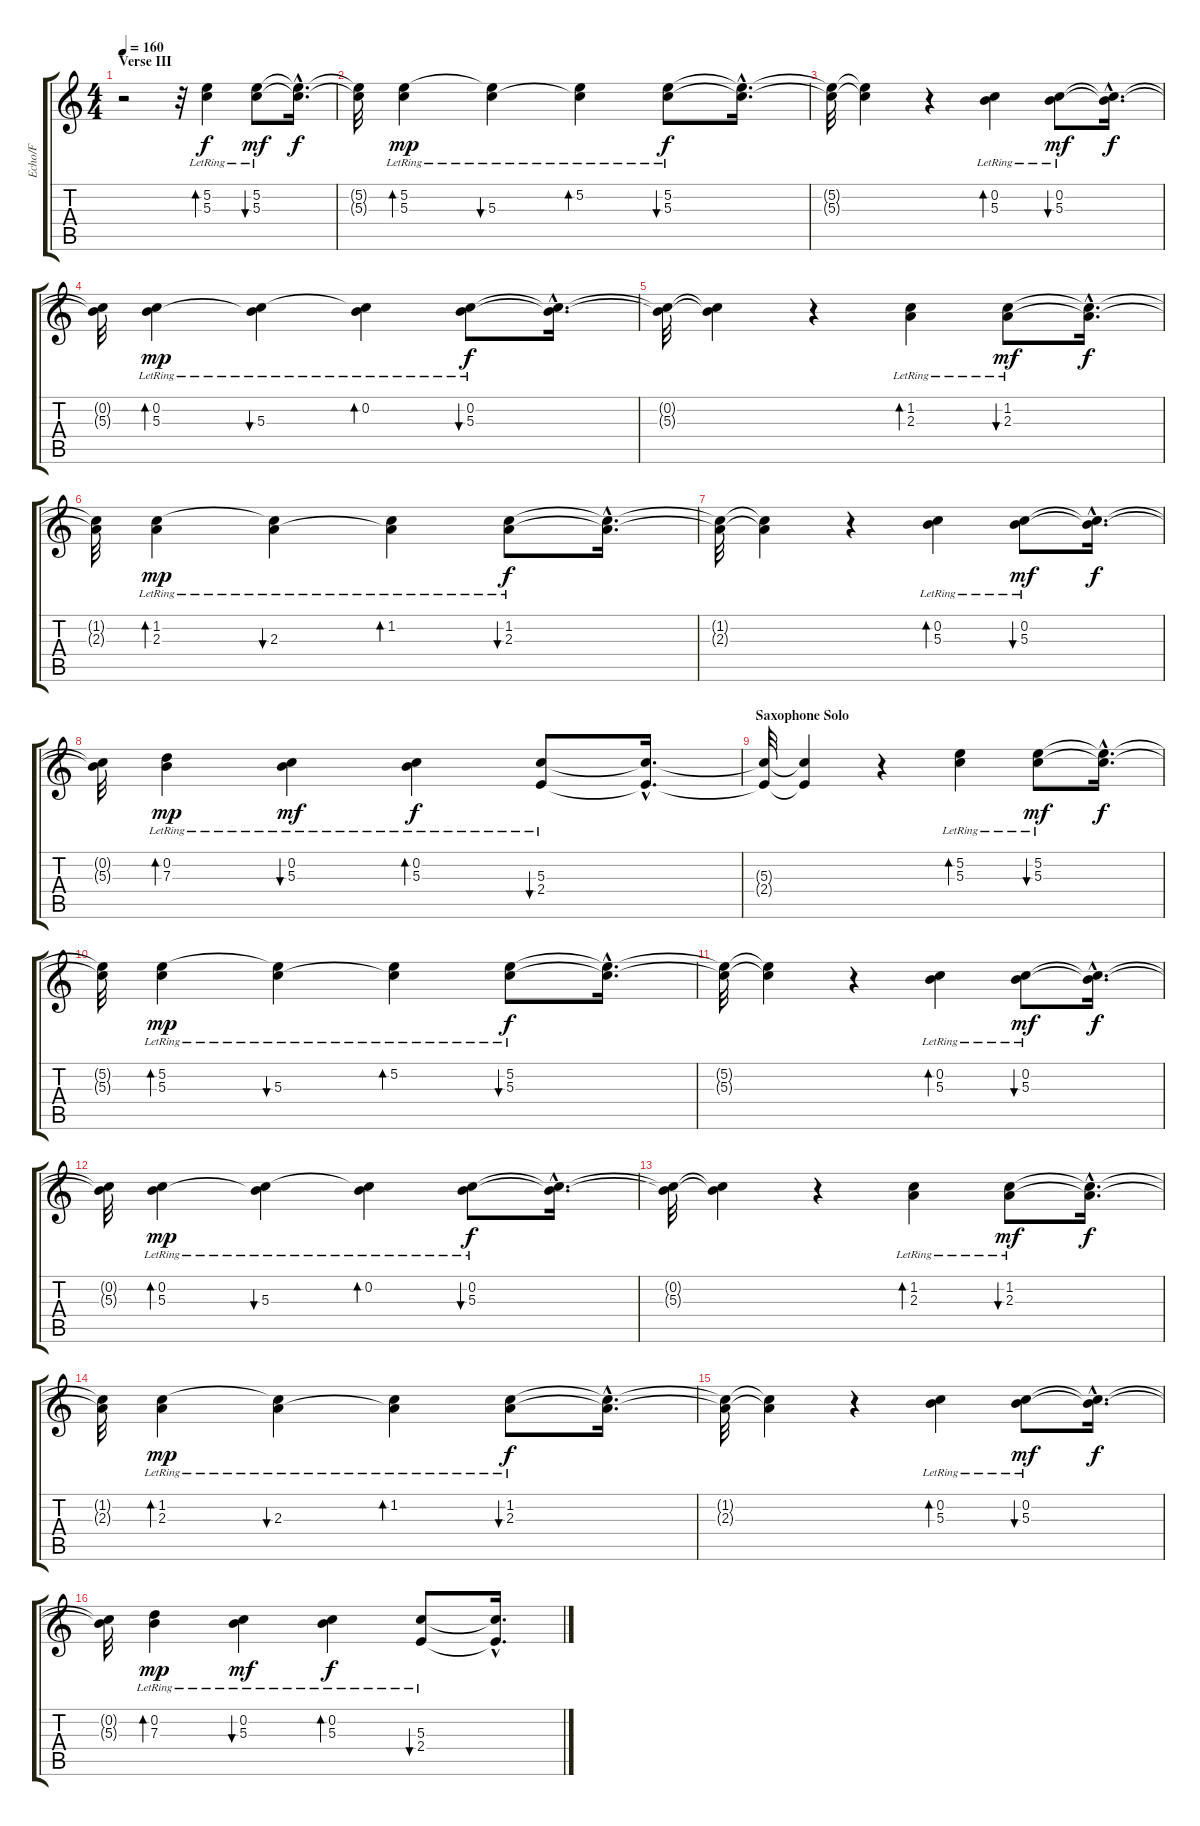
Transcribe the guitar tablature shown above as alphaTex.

\track ("    Echo/Flanger" "    Echo/F") {instrument electricguitarjazz}
\staff {score tabs}
\tuning (E4 B3 G3 D3 A2 E2) {hide}
\ts (4 4)
\section ("" "Verse III")
\tempo 160
\clef g2
\ks c
r.2{dy f volume 8} r.32 (5.2{lr} 5.3{lr}).4{bd 120} (5.2{lr} 5.3{lr}).8{bu 120 dy mf} (5.2{hac t} 5.3{hac t}).16{d dy f} |
(5.2{t} 5.3{t}).32 (5.2{lr} 5.3{lr}).4{bd 120 dy mp} (5.2{t} 5.3{lr}).4{bu 120} (5.2{lr} 5.3{t}).4{bd 120} (5.2{lr} 5.3{lr}).8{bu 120 dy f} (5.2{hac t} 5.3{hac t}).16{d} |
(5.2{t} 5.3{t}).32 (5.2{t} 5.3{t}).4 r.4 (0.2{lr} 5.3{lr}).4{bd 120} (0.2{lr} 5.3{lr}).8{bu 120 dy mf} (0.2{hac t} 5.3{hac t}).16{d dy f} |
(0.2{t} 5.3{t}).32 (0.2{lr} 5.3{lr}).4{bd 120 dy mp} (0.2{t} 5.3{lr}).4{bu 120} (0.2{lr} 5.3{t}).4{bd 120} (0.2{lr} 5.3{lr}).8{bu 120 dy f} (0.2{hac t} 5.3{hac t}).16{d} |
(0.2{t} 5.3{t}).32 (0.2{t} 5.3{t}).4 r.4 (1.2{lr} 2.3{lr}).4{bd 120} (1.2{lr} 2.3{lr}).8{bu 120 dy mf} (1.2{hac t} 2.3{hac t}).16{d dy f} |
(1.2{t} 2.3{t}).32 (1.2{lr} 2.3{lr}).4{bd 120 dy mp} (1.2{t} 2.3{lr}).4{bu 120} (1.2{lr} 2.3{t}).4{bd 120} (1.2{lr} 2.3{lr}).8{bu 120 dy f} (1.2{hac t} 2.3{hac t}).16{d} |
(1.2{t} 2.3{t}).32 (1.2{t} 2.3{t}).4 r.4 (0.2{lr} 5.3{lr}).4{bd 120} (0.2{lr} 5.3{lr}).8{bu 120 dy mf} (0.2{hac t} 5.3{hac t}).16{d dy f} |
(0.2{t} 5.3{t}).32 (0.2{lr} 7.3{lr}).4{bd 120 dy mp} (0.2{lr} 5.3{lr}).4{bu 120 dy mf} (0.2{lr} 5.3{lr}).4{bd 120 dy f} (5.3{lr} 2.4).8{bu 120} (5.3{hac t} 2.4{hac t}).16{d} |
\section ("" "Saxophone Solo")
(5.3{t} 2.4{t}).32 (5.3{t} 2.4{t}).4 r.4 (5.2{lr} 5.3{lr}).4{bd 120} (5.2{lr} 5.3{lr}).8{bu 120 dy mf} (5.2{hac t} 5.3{hac t}).16{d dy f} |
(5.2{t} 5.3{t}).32 (5.2{lr} 5.3{lr}).4{bd 120 dy mp} (5.2{t} 5.3{lr}).4{bu 120} (5.2{lr} 5.3{t}).4{bd 120} (5.2{lr} 5.3{lr}).8{bu 120 dy f} (5.2{hac t} 5.3{hac t}).16{d} |
(5.2{t} 5.3{t}).32 (5.2{t} 5.3{t}).4 r.4 (0.2{lr} 5.3{lr}).4{bd 120} (0.2{lr} 5.3{lr}).8{bu 120 dy mf} (0.2{hac t} 5.3{hac t}).16{d dy f} |
(0.2{t} 5.3{t}).32 (0.2{lr} 5.3{lr}).4{bd 120 dy mp} (0.2{t} 5.3{lr}).4{bu 120} (0.2{lr} 5.3{t}).4{bd 120} (0.2{lr} 5.3{lr}).8{bu 120 dy f} (0.2{hac t} 5.3{hac t}).16{d} |
(0.2{t} 5.3{t}).32 (0.2{t} 5.3{t}).4 r.4 (1.2{lr} 2.3{lr}).4{bd 120} (1.2{lr} 2.3{lr}).8{bu 120 dy mf} (1.2{hac t} 2.3{hac t}).16{d dy f} |
(1.2{t} 2.3{t}).32 (1.2{lr} 2.3{lr}).4{bd 120 dy mp} (1.2{t} 2.3{lr}).4{bu 120} (1.2{lr} 2.3{t}).4{bd 120} (1.2{lr} 2.3{lr}).8{bu 120 dy f} (1.2{hac t} 2.3{hac t}).16{d} |
(1.2{t} 2.3{t}).32 (1.2{t} 2.3{t}).4 r.4 (0.2{lr} 5.3{lr}).4{bd 120} (0.2{lr} 5.3{lr}).8{bu 120 dy mf} (0.2{hac t} 5.3{hac t}).16{d dy f} |
(0.2{t} 5.3{t}).32 (0.2{lr} 7.3{lr}).4{bd 120 dy mp} (0.2{lr} 5.3{lr}).4{bu 120 dy mf} (0.2{lr} 5.3{lr}).4{bd 120 dy f} (5.3{lr} 2.4).8{bu 120} (5.3{hac t} 2.4{hac t}).16{d}
